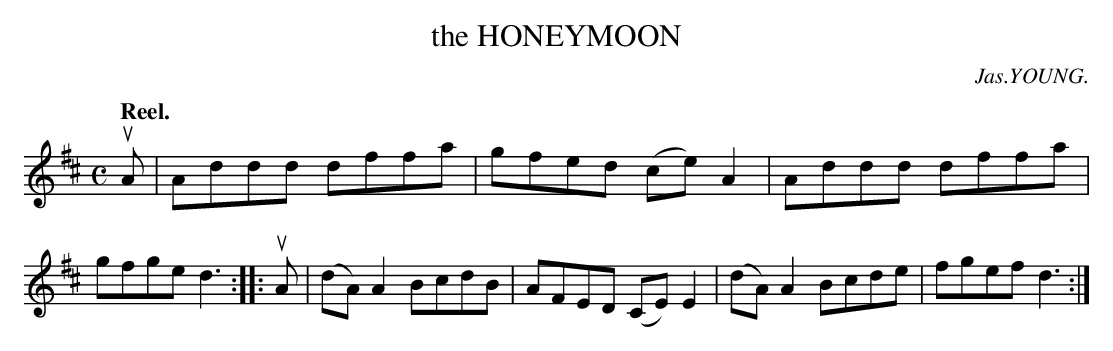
X:1
T: the HONEYMOON
C: Jas.YOUNG.
Q: "Reel."
M: C
L: 1/8
K: D
uA |\
Addd dffa | gfed (ce)A2 |\
Addd dffa | gfge d3 ::\
uA |\
(dA)A2 BcdB | AFED (CE)E2 |\
(dA)A2 Bcde | fgef d3 :|
